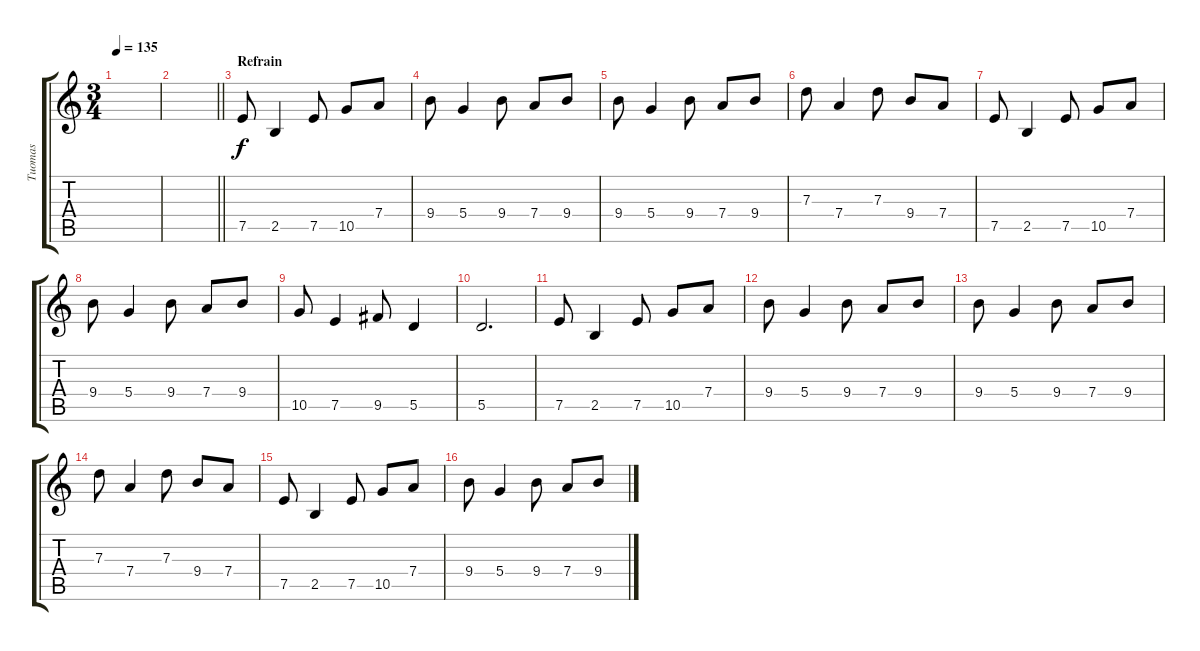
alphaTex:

\track ("Tuomas" "Tuomas") {instrument electricguitarclean}
\staff {score tabs}
\tuning (E4 B3 G3 D3 A2 E2) {hide}
\ts (3 4)
\tempo 135
\clef g2
\ks c
|
\barLineRight lightlight
|
\section ("" "Refrain")
7.5.8 2.5.4 7.5.8 10.5.8 7.4.8 |
9.4.8 5.4.4 9.4.8 7.4.8 9.4.8 |
9.4.8 5.4.4 9.4.8 7.4.8 9.4.8 |
7.3.8 7.4.4 7.3.8 9.4.8 7.4.8 |
7.5.8 2.5.4 7.5.8 10.5.8 7.4.8 |
9.4.8 5.4.4 9.4.8 7.4.8 9.4.8 |
10.5.8 7.5.4 9.5.8 5.5.4 |
5.5.2{d} |
7.5.8 2.5.4 7.5.8 10.5.8 7.4.8 |
9.4.8 5.4.4 9.4.8 7.4.8 9.4.8 |
9.4.8 5.4.4 9.4.8 7.4.8 9.4.8 |
7.3.8 7.4.4 7.3.8 9.4.8 7.4.8 |
7.5.8 2.5.4 7.5.8 10.5.8 7.4.8 |
9.4.8 5.4.4 9.4.8 7.4.8 9.4.8
